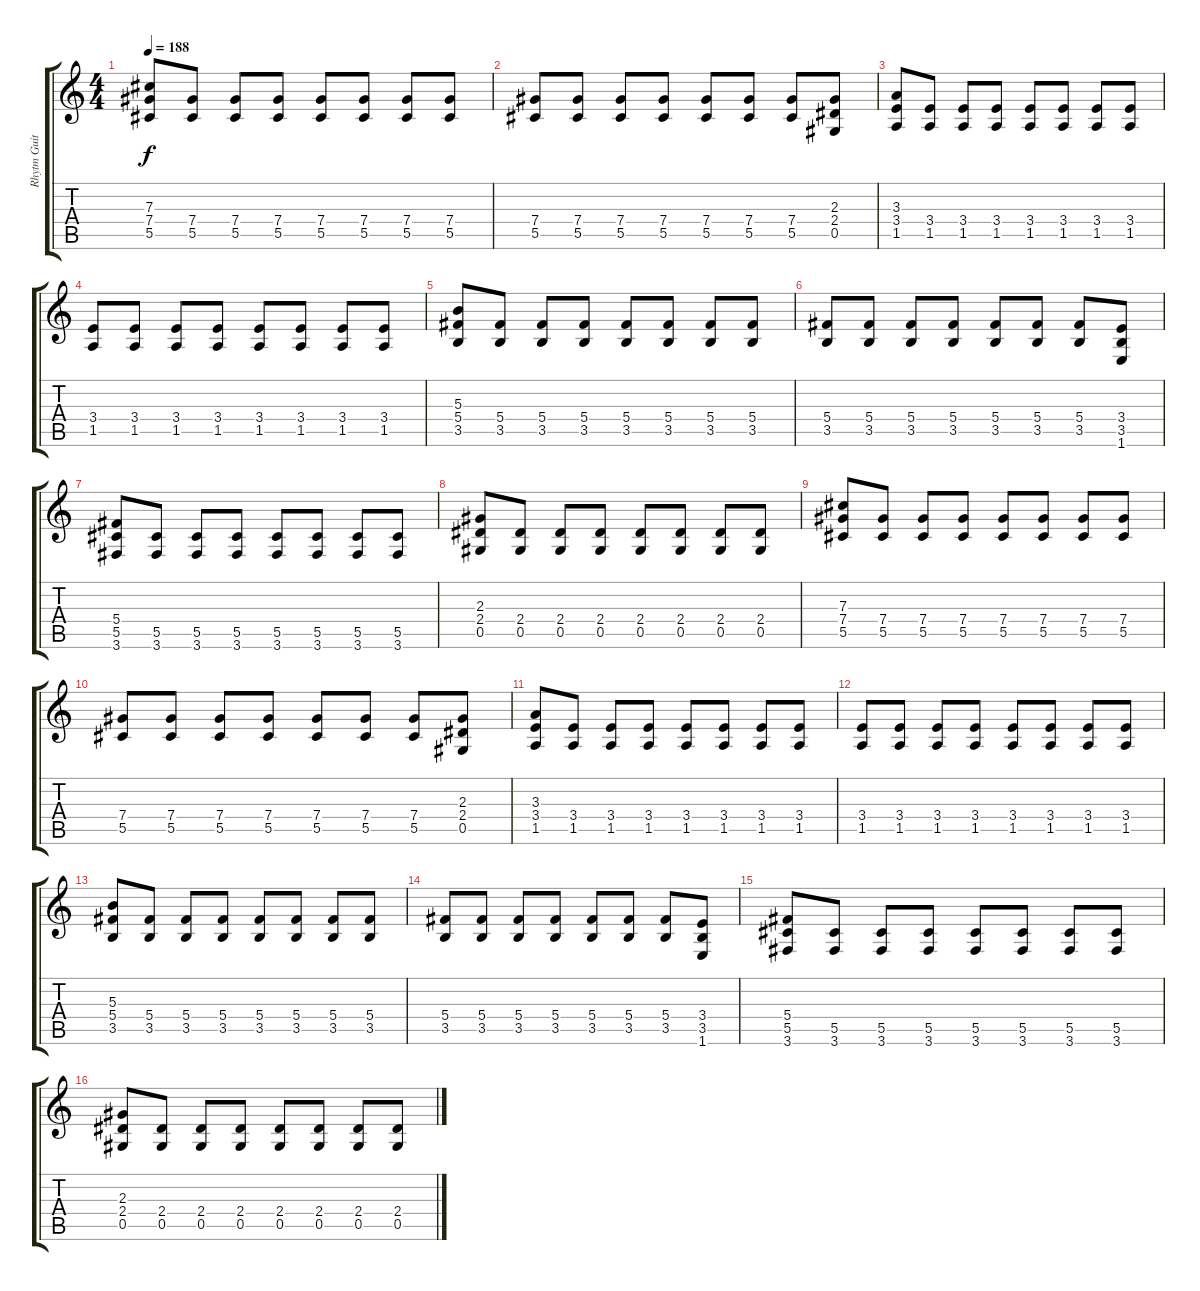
\track ("Rhytm Guitar" "Rhytm Guit") {instrument distortionguitar}
\staff {score tabs}
\tuning (Eb4 Bb3 Gb3 Db3 Ab2 Eb2) {hide}
\ts (4 4)
\tempo 188
\clef g2
\ks c
(7.3 7.4 5.5).8{dy f instrument distortionguitar} (7.4 5.5).8 (7.4 5.5).8 (7.4 5.5).8 (7.4 5.5).8 (7.4 5.5).8 (7.4 5.5).8 (7.4 5.5).8 |
(7.4 5.5).8 (7.4 5.5).8 (7.4 5.5).8 (7.4 5.5).8 (7.4 5.5).8 (7.4 5.5).8 (7.4 5.5).8 (2.3 2.4 0.5).8 |
(3.3 3.4 1.5).8 (3.4 1.5).8 (3.4 1.5).8 (3.4 1.5).8 (3.4 1.5).8 (3.4 1.5).8 (3.4 1.5).8 (3.4 1.5).8 |
(3.4 1.5).8 (3.4 1.5).8 (3.4 1.5).8 (3.4 1.5).8 (3.4 1.5).8 (3.4 1.5).8 (3.4 1.5).8 (3.4 1.5).8 |
(5.3 5.4 3.5).8 (5.4 3.5).8 (5.4 3.5).8 (5.4 3.5).8 (5.4 3.5).8 (5.4 3.5).8 (5.4 3.5).8 (5.4 3.5).8 |
(5.4 3.5).8 (5.4 3.5).8 (5.4 3.5).8 (5.4 3.5).8 (5.4 3.5).8 (5.4 3.5).8 (5.4 3.5).8 (3.4 3.5 1.6).8 |
(5.4 5.5 3.6).8 (5.5 3.6).8 (5.5 3.6).8 (5.5 3.6).8 (5.5 3.6).8 (5.5 3.6).8 (5.5 3.6).8 (5.5 3.6).8 |
(2.3 2.4 0.5).8 (2.4 0.5).8 (2.4 0.5).8 (2.4 0.5).8 (2.4 0.5).8 (2.4 0.5).8 (2.4 0.5).8 (2.4 0.5).8 |
(7.3 7.4 5.5).8 (7.4 5.5).8 (7.4 5.5).8 (7.4 5.5).8 (7.4 5.5).8 (7.4 5.5).8 (7.4 5.5).8 (7.4 5.5).8 |
(7.4 5.5).8 (7.4 5.5).8 (7.4 5.5).8 (7.4 5.5).8 (7.4 5.5).8 (7.4 5.5).8 (7.4 5.5).8 (2.3 2.4 0.5).8 |
(3.3 3.4 1.5).8 (3.4 1.5).8 (3.4 1.5).8 (3.4 1.5).8 (3.4 1.5).8 (3.4 1.5).8 (3.4 1.5).8 (3.4 1.5).8 |
(3.4 1.5).8 (3.4 1.5).8 (3.4 1.5).8 (3.4 1.5).8 (3.4 1.5).8 (3.4 1.5).8 (3.4 1.5).8 (3.4 1.5).8 |
(5.3 5.4 3.5).8 (5.4 3.5).8 (5.4 3.5).8 (5.4 3.5).8 (5.4 3.5).8 (5.4 3.5).8 (5.4 3.5).8 (5.4 3.5).8 |
(5.4 3.5).8 (5.4 3.5).8 (5.4 3.5).8 (5.4 3.5).8 (5.4 3.5).8 (5.4 3.5).8 (5.4 3.5).8 (3.4 3.5 1.6).8 |
(5.4 5.5 3.6).8 (5.5 3.6).8 (5.5 3.6).8 (5.5 3.6).8 (5.5 3.6).8 (5.5 3.6).8 (5.5 3.6).8 (5.5 3.6).8 |
(2.3 2.4 0.5).8 (2.4 0.5).8 (2.4 0.5).8 (2.4 0.5).8 (2.4 0.5).8 (2.4 0.5).8 (2.4 0.5).8 (2.4 0.5).8
